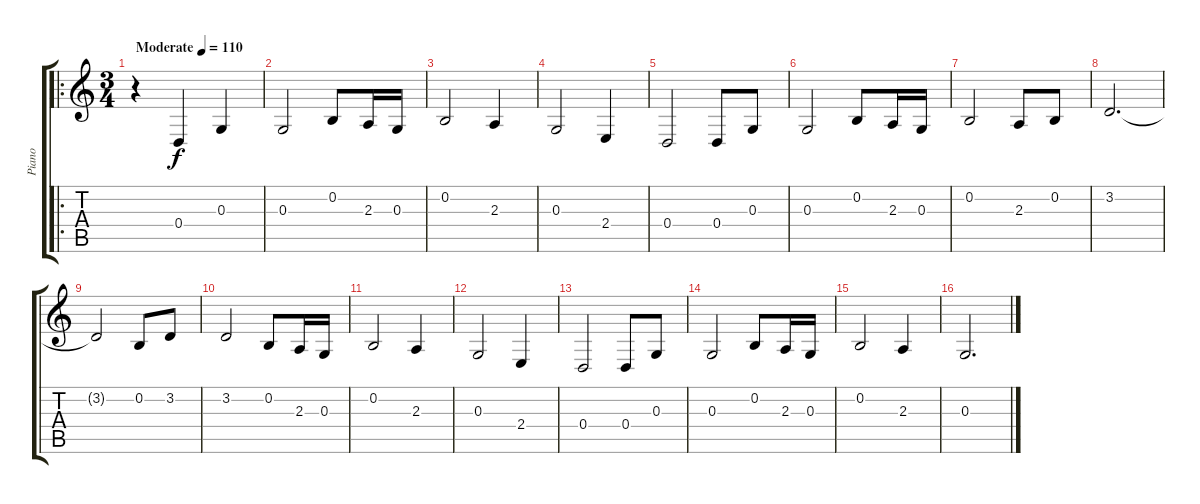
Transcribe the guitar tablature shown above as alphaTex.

\track ("Piano" "Piano") {instrument brightacousticpiano}
\staff {score tabs}
\tuning (E4 B3 G3 D3 A2 E2) {hide}
\ro
\ts (3 4)
\tempo (110 "Moderate")
\clef g2
\ks c
r.4{dy f instrument brightacousticpiano} 0.4.4 0.3.4 |
0.3.2 0.2.8 2.3.16 0.3.16 |
0.2.2 2.3.4 |
0.3.2 2.4.4 |
0.4.2 0.4.8 0.3.8 |
0.3.2 0.2.8 2.3.16 0.3.16 |
0.2.2 2.3.8 0.2.8 |
3.2.2{d} |
3.2{t}.2 0.2.8 3.2.8 |
3.2.2 0.2.8 2.3.16 0.3.16 |
0.2.2 2.3.4 |
0.3.2 2.4.4 |
0.4.2 0.4.8 0.3.8 |
0.3.2 0.2.8 2.3.16 0.3.16 |
0.2.2 2.3.4 |
0.3.2{d}
